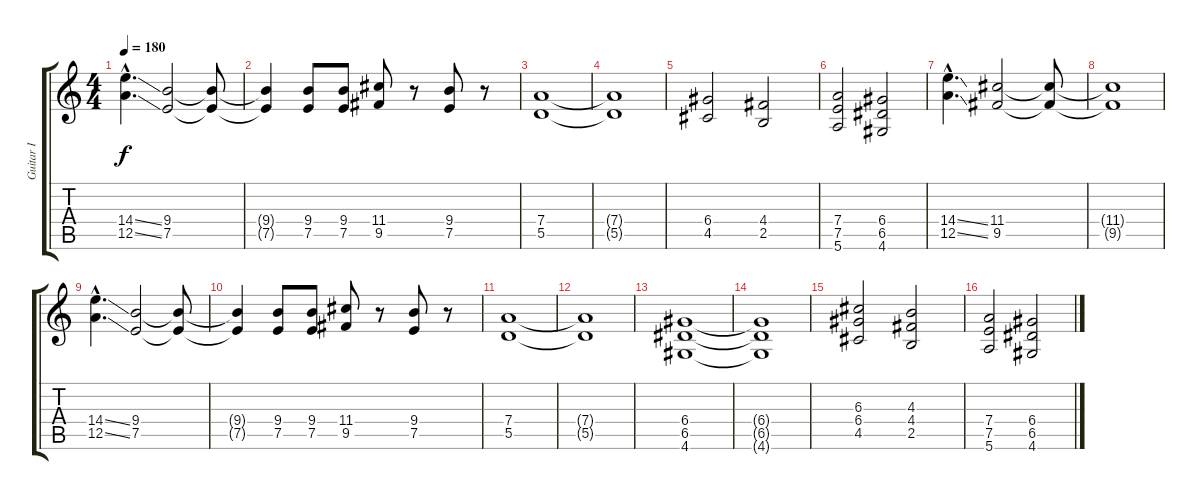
\track ("Guitar I" "Guitar I") {instrument overdrivenguitar}
\staff {score tabs}
\tuning (E4 B3 G3 D3 A2 E2) {hide}
\ts (4 4)
\tempo 180
\clef g2
\ks c
(14.4{ss hac} 12.5{ss hac}).4{d dy f} (9.4 7.5).2 (9.4{t} 7.5{t}).8 |
(9.4{t} 7.5{t}).4 (9.4 7.5).8 (9.4 7.5).8 (11.4 9.5).8 r.8 (9.4 7.5).8 r.8 |
(7.4 5.5).1 |
(7.4{t} 5.5{t}).1 |
(6.4 4.5).2 (4.4 2.5).2 |
(7.4 7.5 5.6).2 (6.4 6.5 4.6).2 |
(14.4{ss hac} 12.5{ss hac}).4{d} (11.4 9.5).2 (11.4{t} 9.5{t}).8 |
(11.4{t} 9.5{t}).1 |
(14.4{ss hac} 12.5{ss hac}).4{d} (9.4 7.5).2 (9.4{t} 7.5{t}).8 |
(9.4{t} 7.5{t}).4 (9.4 7.5).8 (9.4 7.5).8 (11.4 9.5).8 r.8 (9.4 7.5).8 r.8 |
(7.4 5.5).1 |
(7.4{t} 5.5{t}).1 |
(6.4 6.5 4.6).1 |
(6.4{t} 6.5{t} 4.6{t}).1 |
(6.3 6.4 4.5).2 (4.3 4.4 2.5).2 |
(7.4 7.5 5.6).2 (6.4 6.5 4.6).2
